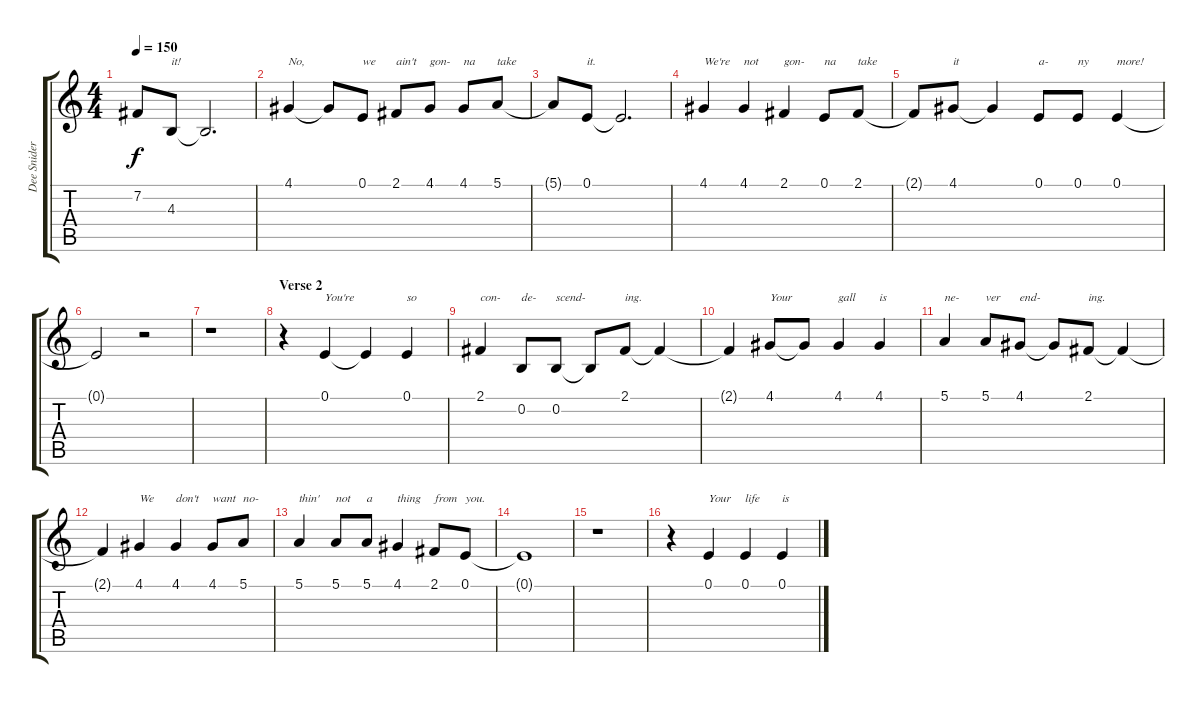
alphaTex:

\track ("Dee Snider - Vocals" "Dee Snider") {instrument baritonesax}
\staff {score tabs}
\tuning (E4 B3 G3 D3 A2 E2) {hide}
\ts (4 4)
\tempo 150
\clef g2
\ks c
7.2{t}.8{dy f} 4.3.8{txt "it!"} 4.3{t}.2{d} |
4.1.4{txt "No,"} 4.1{t}.8 0.1.8{txt "we"} 2.1.8{txt "ain't"} 4.1.8{txt "gon-"} 4.1.8{txt "na"} 5.1.8{txt "take"} |
5.1{t}.8 0.1.8{txt "it."} 0.1{t}.2{d} |
4.1.4{txt "We're"} 4.1.4{txt "not"} 2.1.4{txt "gon-"} 0.1.8{txt "na"} 2.1.8{txt "take"} |
2.1{t}.8 4.1.8{txt "it"} 4.1{t}.4 0.1.8{txt "a-"} 0.1.8{txt "ny"} 0.1.4{txt "more!"} |
0.1{t}.2 r.2 |
r.1 |
\section ("" "Verse 2")
r.4 0.1.4{txt "You're"} 0.1{t}.4 0.1.4{txt "so"} |
2.1.4{txt "con-"} 0.2.8{txt "de-"} 0.2.8{txt "scend-"} 0.2{t}.8 2.1.8{txt "ing."} 2.1{t}.4 |
2.1{t}.4 4.1.8{txt "Your"} 4.1{t}.8 4.1.4{txt "gall"} 4.1.4{txt "is"} |
5.1.4{txt "ne-"} 5.1.8{txt "ver"} 4.1.8{txt "end-"} 4.1{t}.8 2.1.8{txt "ing."} 2.1{t}.4 |
2.1{t}.4 4.1.4{txt "We"} 4.1.4{txt "don't"} 4.1.8{txt "want"} 5.1.8{txt "no-"} |
5.1.4{txt "thin'"} 5.1.8{txt "not"} 5.1.8{txt "a"} 4.1.4{txt "thing"} 2.1.8{txt "from"} 0.1.8{txt "you."} |
0.1{t}.1 |
r.1 |
r.4 0.1.4{txt "Your"} 0.1.4{txt "life"} 0.1.4{txt "is"}
